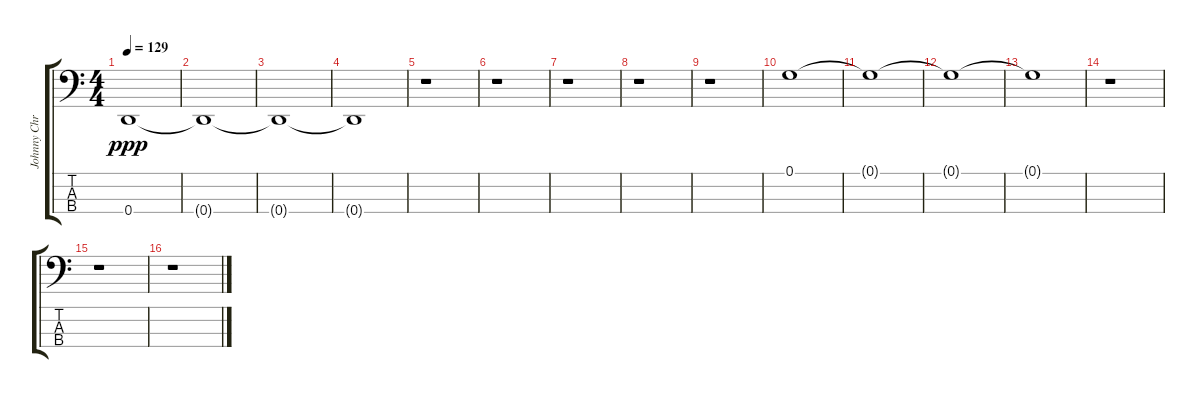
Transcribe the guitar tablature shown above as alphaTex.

\track ("Johnny Christ (Bass)" "Johnny Chr") {instrument electricbasspick}
\staff {score tabs}
\tuning (G2 D2 A1 D1) {hide}
\ts (4 4)
\tempo 129
\clef f4
\ks c
0.4{t}.1{dy ppp} |
0.4{t}.1 |
0.4{t}.1 |
0.4{t}.1 |
r.1 |
r.1 |
r.1 |
r.1 |
r.1 |
0.1.1 |
0.1{t}.1 |
0.1{t}.1 |
0.1{t}.1 |
r.1 |
r.1 |
r.1
